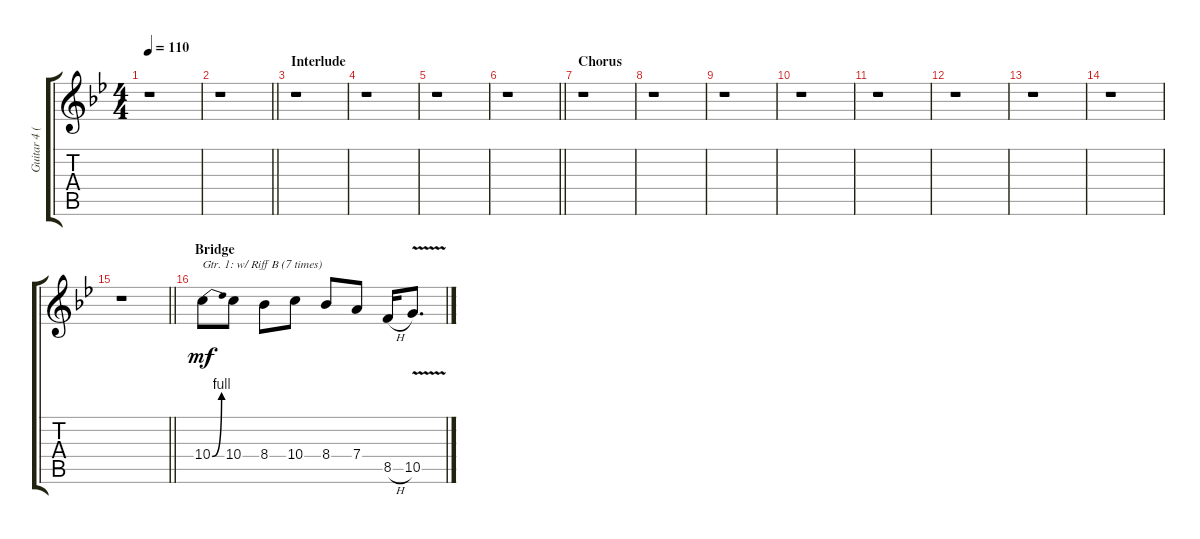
\track ("Guitar 4 (dist.)" "Guitar 4 (") {instrument distortionguitar}
\staff {score tabs}
\tuning (E4 B3 G3 D3 A2 E2) {hide}
\ts (4 4)
\tempo 110
\clef g2
\ks gminor
r.1{dy mf} |
\barLineRight lightlight
r.1 |
\section ("" "Interlude")
r.1 |
r.1 |
r.1 |
\barLineRight lightlight
r.1 |
\section ("" "Chorus")
r.1 |
r.1 |
r.1 |
r.1 |
r.1 |
r.1 |
r.1 |
r.1 |
\barLineRight lightlight
r.1 |
\section ("" "Bridge")
10.4{be (bend 0 0 60 4)}.8{txt "Gtr. 1: w/ Riff B (7 times)"} 10.4.8 8.4.8 10.4.8 8.4.8 7.4.8 8.5{h}.16 10.5{v}.8{d}
